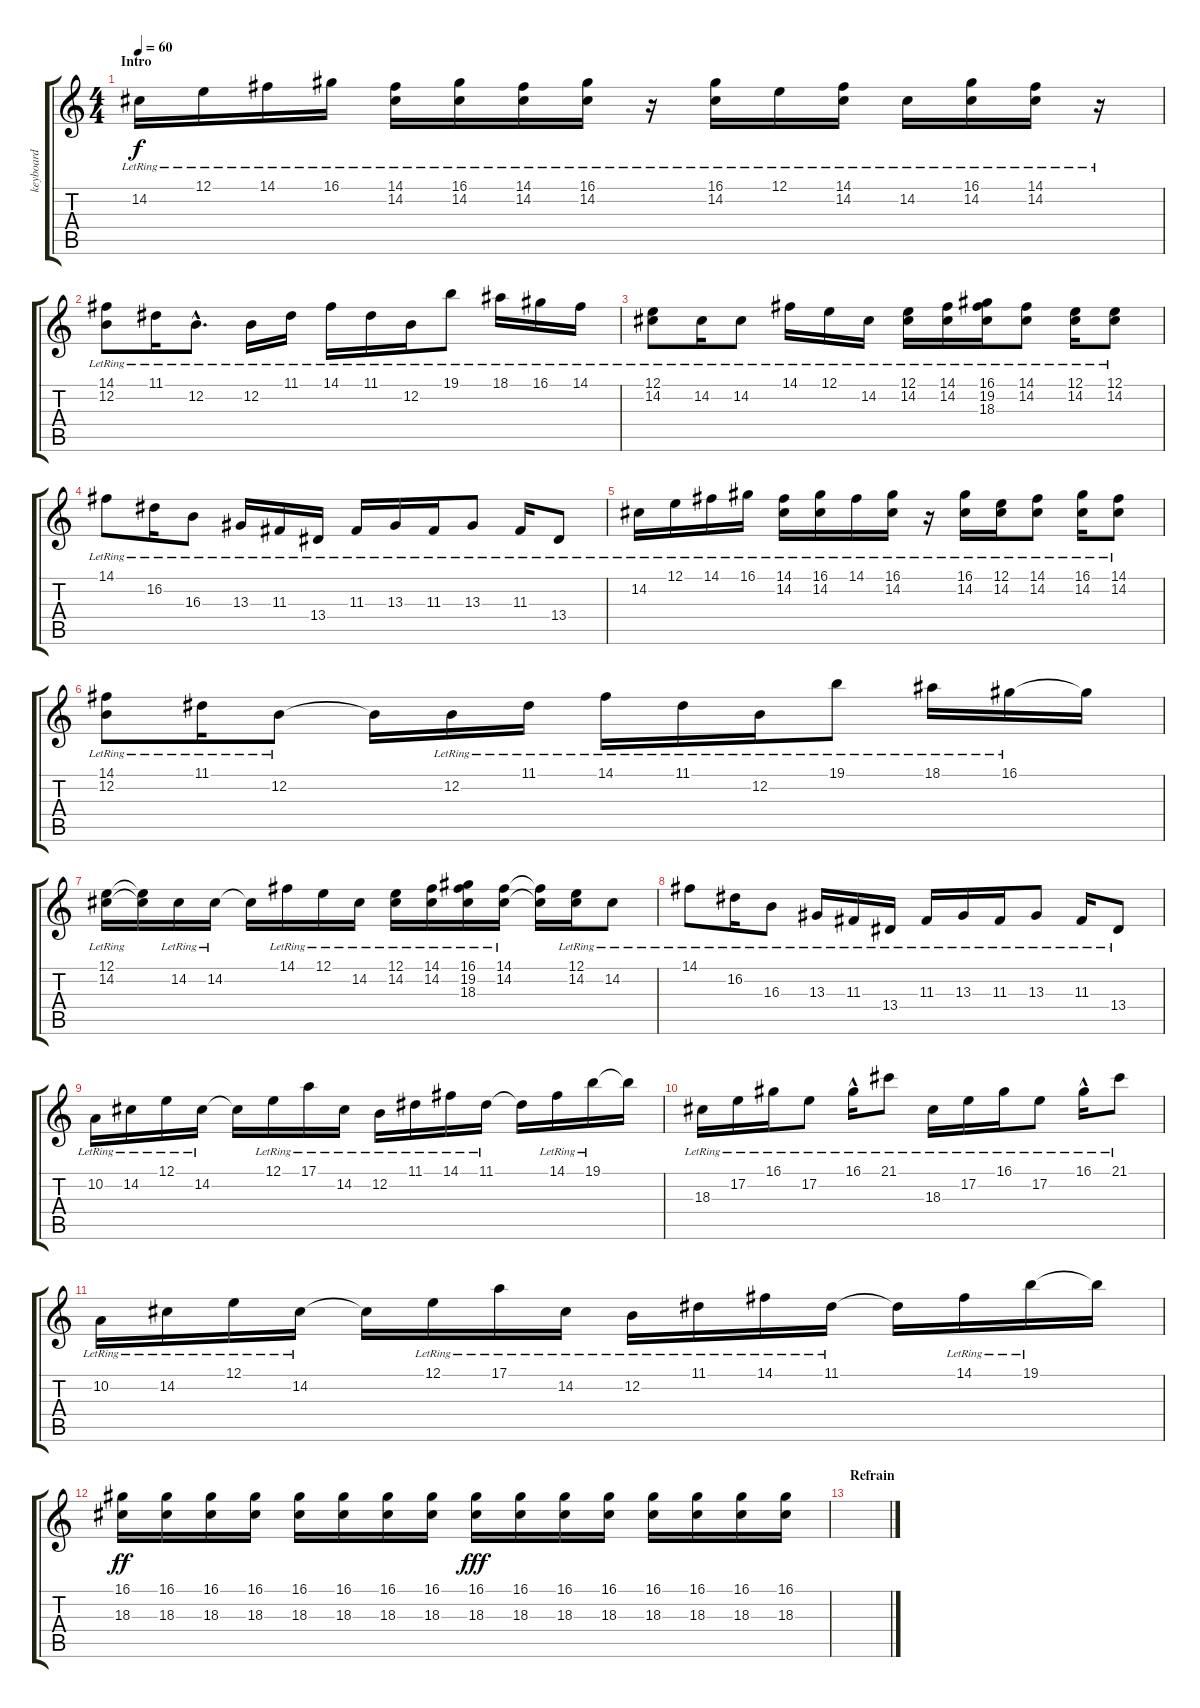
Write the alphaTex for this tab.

\track ("keyboard" "keyboard") {instrument brightacousticpiano}
\staff {score tabs}
\tuning (E4 B3 G3 D3 A2 E2) {hide}
\ts (4 4)
\section ("" "Intro")
\tempo 60
\clef g2
\ks c
14.2{lr}.16{dy f instrument brightacousticpiano} 12.1{lr}.16 14.1{lr}.16 16.1{lr}.16 (14.1{lr} 14.2{lr}).16 (16.1{lr} 14.2{lr}).16 (14.1{lr} 14.2{lr}).16 (16.1{lr} 14.2{lr}).16 r.16 (16.1{lr} 14.2{lr}).16 12.1{lr}.16 (14.1{lr} 14.2{lr}).16 14.2{lr}.16 (16.1{lr} 14.2{lr}).16 (14.1{lr} 14.2{lr}).16 r.16 |
(14.1{lr} 12.2{lr}).8 11.1{lr}.16 12.2{hac lr}.8{d} 12.2{lr}.16 11.1{lr}.16 14.1{lr}.16 11.1{lr}.16 12.2{lr}.16 19.1{lr}.8 18.1{lr}.16 16.1{lr}.16 14.1{lr}.16 |
(12.1{lr} 14.2{lr}).8 14.2{lr}.16 14.2{lr}.8 14.1{lr}.16 12.1{lr}.16 14.2{lr}.16 (12.1{lr} 14.2{lr}).16 (14.1{lr} 14.2{lr}).16 (16.1{lr} 19.2{lr} 18.3{lr}).16 (14.1{lr} 14.2{lr}).8 (12.1{lr} 14.2{lr}).16 (12.1{lr} 14.2{lr}).8 |
14.1{lr}.8 16.2{lr}.16 16.3{lr}.8 13.3{lr}.16 11.3{lr}.16 13.4{lr}.16 11.3{lr}.16 13.3{lr}.16 11.3{lr}.16 13.3{lr}.8 11.3{lr}.16 13.4{lr}.8 |
14.2{lr}.16 12.1{lr}.16 14.1{lr}.16 16.1{lr}.16 (14.1{lr} 14.2{lr}).16 (16.1{lr} 14.2{lr}).16 14.1{lr}.16 (16.1{lr} 14.2{lr}).16 r.16 (16.1{lr} 14.2{lr}).16 (12.1{lr} 14.2{lr}).16 (14.1{lr} 14.2{lr}).8 (16.1{lr} 14.2{lr}).16 (14.1{lr} 14.2{lr}).8 |
(14.1{lr} 12.2{lr}).8 11.1{lr}.16 12.2{lr}.8 12.2{t}.16 12.2{lr}.16 11.1{lr}.16 14.1{lr}.16 11.1{lr}.16 12.2{lr}.16 19.1{lr}.8 18.1{lr}.16 16.1{lr}.16 16.1{t}.16 |
(12.1{lr} 14.2{lr}).16 (12.1{t} 14.2{t}).16 14.2{lr}.16 14.2{lr}.16 14.2{t}.16 14.1{lr}.16 12.1{lr}.16 14.2{lr}.16 (12.1{lr} 14.2{lr}).16 (14.1{lr} 14.2{lr}).16 (16.1{lr} 19.2{lr} 18.3{lr}).16 (14.1{lr} 14.2{lr}).16 (14.1{t} 14.2{t}).16 (12.1{lr} 14.2{lr}).16 14.2{lr}.8 |
14.1{lr}.8 16.2{lr}.16 16.3{lr}.8 13.3{lr}.16 11.3{lr}.16 13.4{lr}.16 11.3{lr}.16 13.3{lr}.16 11.3{lr}.16 13.3{lr}.8 11.3{lr}.16 13.4{lr}.8 |
10.2{lr}.16 14.2{lr}.16 12.1{lr}.16 14.2{lr}.16 14.2{t}.16 12.1{lr}.16 17.1{lr}.16 14.2{lr}.16 12.2{lr}.16 11.1{lr}.16 14.1{lr}.16 11.1{lr}.16 11.1{t}.16 14.1{lr}.16 19.1{lr}.16 19.1{t}.16 |
18.3{lr}.16 17.2{lr}.16 16.1{lr}.16 17.2{lr}.8 16.1{hac lr}.16 21.1{lr}.8 18.3{lr}.16 17.2{lr}.16 16.1{lr}.16 17.2{lr}.8 16.1{hac lr}.16 21.1{lr}.8 |
10.2{lr}.16 14.2{lr}.16 12.1{lr}.16 14.2{lr}.16 14.2{t}.16 12.1{lr}.16 17.1{lr}.16 14.2{lr}.16 12.2{lr}.16 11.1{lr}.16 14.1{lr}.16 11.1{lr}.16 11.1{t}.16 14.1{lr}.16 19.1{lr}.16 19.1{t}.16 |
(16.1 18.3).16{dy ff} (16.1 18.3).16 (16.1 18.3).16 (16.1 18.3).16 (16.1 18.3).16 (16.1 18.3).16 (16.1 18.3).16 (16.1 18.3).16 (16.1 18.3).16{dy fff} (16.1 18.3).16 (16.1 18.3).16 (16.1 18.3).16 (16.1 18.3).16 (16.1 18.3).16 (16.1 18.3).16 (16.1 18.3).16 |
\section ("" "Refrain")
